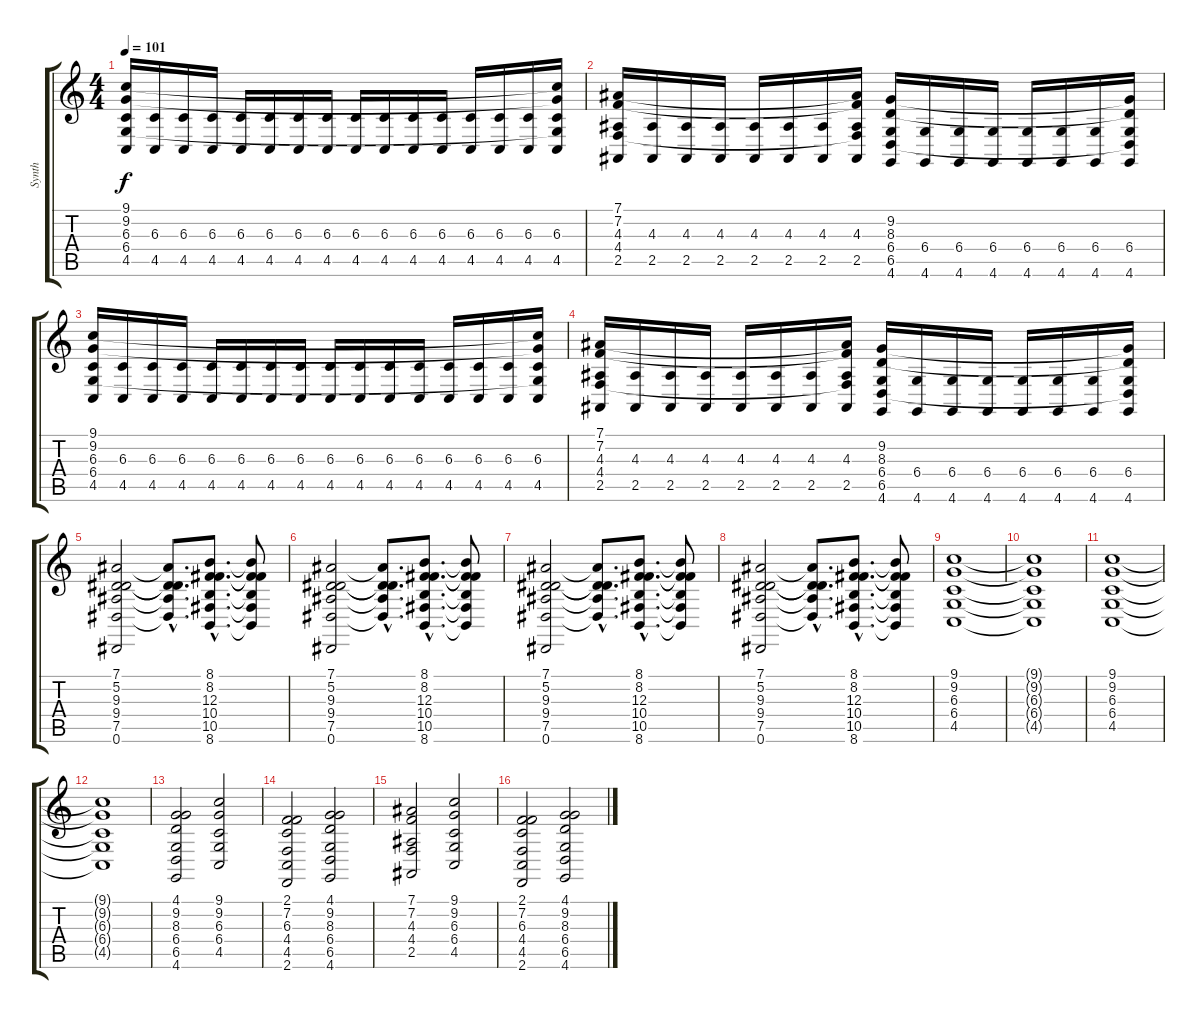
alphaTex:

\track ("Synth" "Synth") {instrument stringensemble1}
\staff {score tabs}
\tuning (Eb4 Bb3 Gb3 Db3 Ab2 Eb2) {hide}
\ts (4 4)
\tempo 101
\clef g2
\ks c
(9.1 9.2 6.3 6.4 4.5).16{dy f} (6.3 4.5).16 (6.3 4.5).16 (6.3 4.5).16 (6.3 4.5).16 (6.3 4.5).16 (6.3 4.5).16 (6.3 4.5).16 (6.3 4.5).16 (6.3 4.5).16 (6.3 4.5).16 (6.3 4.5).16 (6.3 4.5).16 (6.3 4.5).16 (6.3 4.5).16 (9.1{t} 9.2{t} 6.3 6.4{t} 4.5).16 |
(7.1 7.2 4.3 4.4 2.5).16 (4.3 2.5).16 (4.3 2.5).16 (4.3 2.5).16 (4.3 2.5).16 (4.3 2.5).16 (4.3 2.5).16 (7.1{t} 7.2{t} 4.3 4.4{t} 2.5).16 (9.2 8.3 6.4 6.5 4.6).16 (6.4 4.6).16 (6.4 4.6).16 (6.4 4.6).16 (6.4 4.6).16 (6.4 4.6).16 (6.4 4.6).16 (9.2{t} 8.3{t} 6.4 6.5{t} 4.6).16 |
(9.1 9.2 6.3 6.4 4.5).16 (6.3 4.5).16 (6.3 4.5).16 (6.3 4.5).16 (6.3 4.5).16 (6.3 4.5).16 (6.3 4.5).16 (6.3 4.5).16 (6.3 4.5).16 (6.3 4.5).16 (6.3 4.5).16 (6.3 4.5).16 (6.3 4.5).16 (6.3 4.5).16 (6.3 4.5).16 (9.1{t} 9.2{t} 6.3 6.4{t} 4.5).16 |
(7.1 7.2 4.3 4.4 2.5).16 (4.3 2.5).16 (4.3 2.5).16 (4.3 2.5).16 (4.3 2.5).16 (4.3 2.5).16 (4.3 2.5).16 (7.1{t} 7.2{t} 4.3 4.4{t} 2.5).16 (9.2 8.3 6.4 6.5 4.6).16 (6.4 4.6).16 (6.4 4.6).16 (6.4 4.6).16 (6.4 4.6).16 (6.4 4.6).16 (6.4 4.6).16 (9.2{t} 8.3{t} 6.4 6.5{t} 4.6).16 |
(7.1 5.2 9.3 9.4 7.5 0.6).2 (7.1{hac t} 5.2{hac t} 9.3{hac t} 9.4{hac t} 7.5{hac t}).8{d} (8.1{hac} 8.2{hac} 12.3{hac} 10.4{hac} 10.5{hac} 8.6{hac}).8{d} (8.1{t} 8.2{t} 12.3{t} 10.4{t} 10.5{t} 8.6{t}).8 |
(7.1 5.2 9.3 9.4 7.5 0.6).2 (7.1{hac t} 5.2{hac t} 9.3{hac t} 9.4{hac t} 7.5{hac t}).8{d} (8.1{hac} 8.2{hac} 12.3{hac} 10.4{hac} 10.5{hac} 8.6{hac}).8{d} (8.1{t} 8.2{t} 12.3{t} 10.4{t} 10.5{t} 8.6{t}).8 |
(7.1 5.2 9.3 9.4 7.5 0.6).2 (7.1{hac t} 5.2{hac t} 9.3{hac t} 9.4{hac t} 7.5{hac t}).8{d} (8.1{hac} 8.2{hac} 12.3{hac} 10.4{hac} 10.5{hac} 8.6{hac}).8{d} (8.1{t} 8.2{t} 12.3{t} 10.4{t} 10.5{t} 8.6{t}).8 |
(7.1 5.2 9.3 9.4 7.5 0.6).2 (7.1{hac t} 5.2{hac t} 9.3{hac t} 9.4{hac t} 7.5{hac t}).8{d} (8.1{hac} 8.2{hac} 12.3{hac} 10.4{hac} 10.5{hac} 8.6{hac}).8{d} (8.1{t} 8.2{t} 12.3{t} 10.4{t} 10.5{t} 8.6{t}).8 |
(9.1 9.2 6.3 6.4 4.5).1 |
(9.1{t} 9.2{t} 6.3{t} 6.4{t} 4.5{t}).1 |
(9.1 9.2 6.3 6.4 4.5).1 |
(9.1{t} 9.2{t} 6.3{t} 6.4{t} 4.5{t}).1 |
(4.1 9.2 8.3 6.4 6.5 4.6).2 (9.1 9.2 6.3 6.4 4.5).2 |
(2.1 7.2 6.3 4.4 4.5 2.6).2 (4.1 9.2 8.3 6.4 6.5 4.6).2 |
(7.1 7.2 4.3 4.4 2.5).2 (9.1 9.2 6.3 6.4 4.5).2 |
(2.1 7.2 6.3 4.4 4.5 2.6).2 (4.1 9.2 8.3 6.4 6.5 4.6).2
